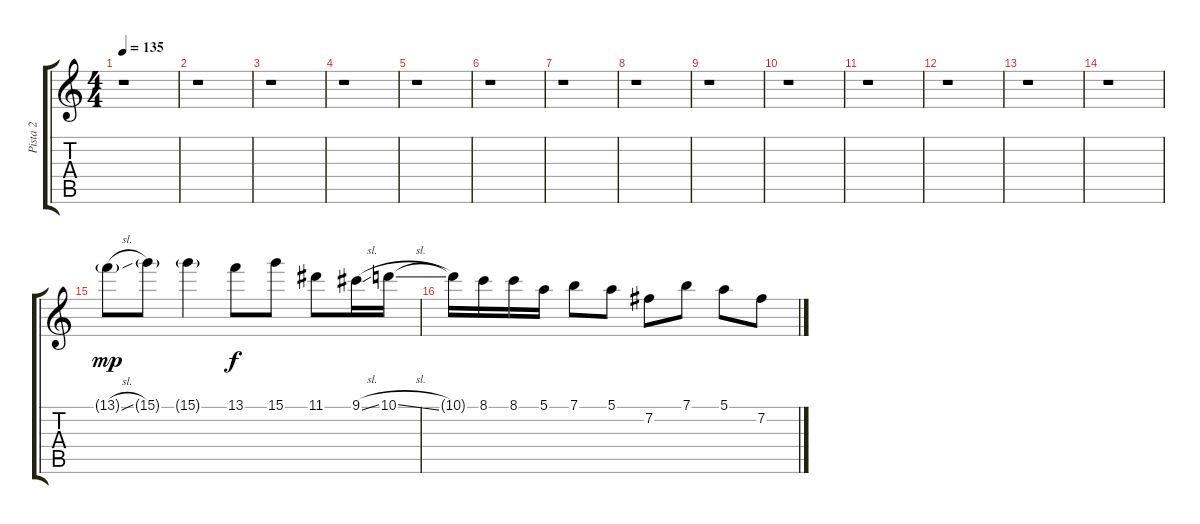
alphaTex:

\track ("Pista 2" "Pista 2") {instrument acousticguitarsteel}
\staff {score tabs}
\tuning (E4 B3 G3 D3 A2 E2) {hide}
\ts (4 4)
\tempo 135
\clef g2
\ks c
r.1{dy mp} |
r.1 |
r.1 |
r.1 |
r.1 |
r.1 |
r.1 |
r.1 |
r.1 |
r.1 |
r.1 |
r.1 |
r.1 |
r.1 |
13.1{sl g}.8{volume 14 instrument distortionguitar} 15.1{g}.8 15.1{g}.4 13.1.8{dy f} 15.1.8 11.1.8 9.1{sl}.16 10.1{sl}.16 |
10.1{t}.16 8.1.16 8.1.16 5.1.16 7.1.8 5.1.8 7.2.8 7.1.8 5.1.8 7.2.8
